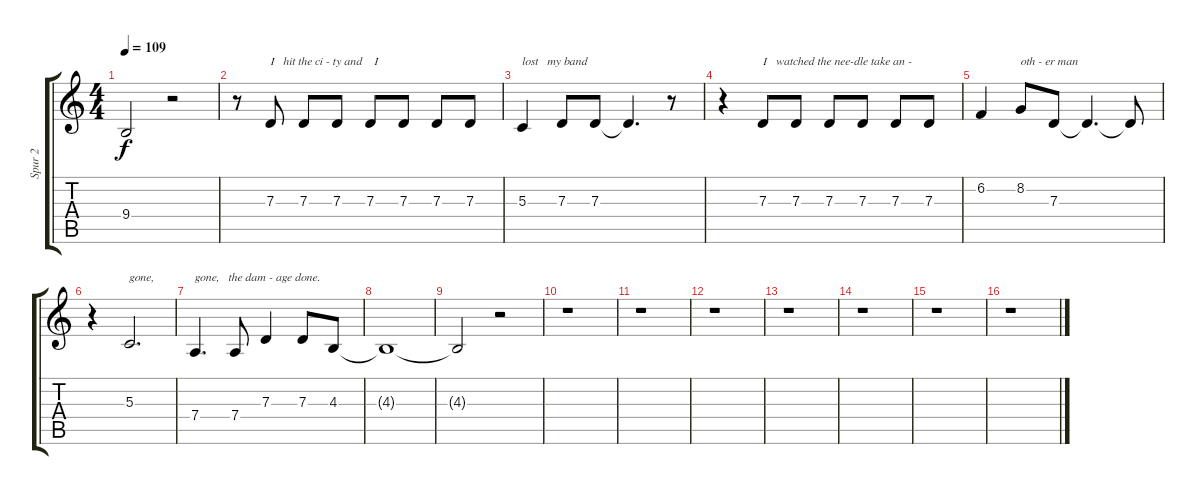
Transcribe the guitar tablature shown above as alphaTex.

\track ("Spur 2" "Spur 2") {instrument sopranosax}
\staff {score tabs}
\tuning (E4 B3 G3 D3 A2 E2) {hide}
\ts (4 4)
\tempo 109
\clef g2
\ks c
9.4{t}.2{dy f} r.2 |
r.8 7.3.8{txt "I   hit the ci - ty and    I  "} 7.3.8 7.3.8 7.3.8 7.3.8 7.3.8 7.3.8 |
5.3.4{txt "lost   my band"} 7.3.8 7.3.8 7.3{t}.4{d} r.8 |
r.4 7.3.8{txt "I   watched the nee-dle take an -"} 7.3.8 7.3.8 7.3.8 7.3.8 7.3.8 |
6.2.4 8.2.8{txt "oth - er man "} 7.3.8 7.3{t}.4{d} 7.3{t}.8 |
r.4 5.3.2{d txt "gone, "} |
7.4.4{d txt "gone,   the dam - age done."} 7.4.8 7.3.4 7.3.8 4.3.8 |
4.3{t}.1 |
4.3{t}.2 r.2 |
r.1 |
r.1 |
r.1 |
r.1 |
r.1 |
r.1 |
r.1
